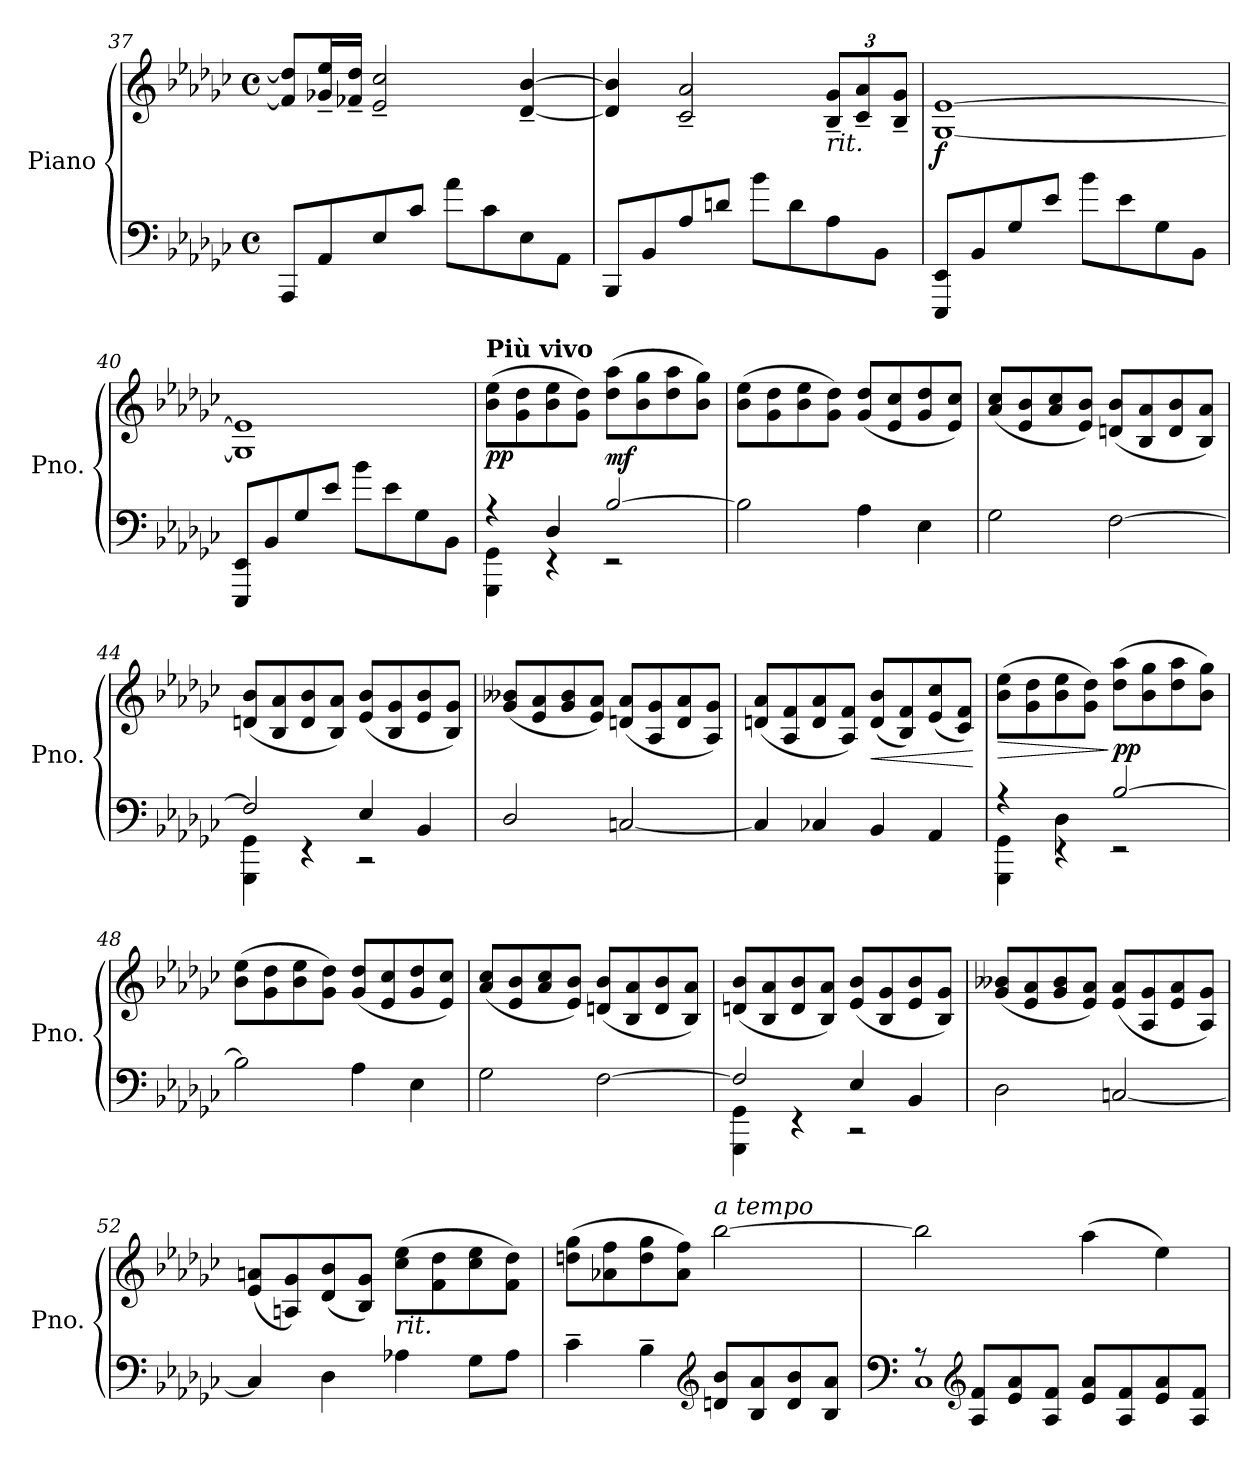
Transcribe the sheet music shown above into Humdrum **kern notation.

**kern	**kern	**dynam
*part1	*part1	*part1
*staff2	*staff1	*staff1/2
*I"Piano	*	*
*I'Pno.	*	*
*clefF4	*clefG2	*
*k[b-e-a-d-g-c-]	*k[b-e-a-d-g-c-]	*
*M4/4	*M4/4	*
*met(c)	*met(c)	*
=37	=37	=37
8AAA-/L	8f-/] 8dd-/]L	.
8AA-/	16g-X/~ 16ee-/~L	.
.	16f-X/~ 16dd-/~JJ	.
8E-/	2e-/~ 2cc-/~	.
8c-/J	.	.
8a-\L	.	.
8c-\	.	.
8E-\	[4d-/~> [4b-/~>	.
8AA-\J	.	.
!!LO:LB:g=z
=38	=38	=38
8BBB-/L	4d-/] 4b-/]	.
8BB-</	.	.
8A-</	2c-/~> 2a-/~>	.
8dn/J	.	.
8b-\L	.	.
8d\	.	.
!	!LO:TX:b:i:t=rit.	!
8A-\	12B-/~> 12g-/~>L	.
.	12c-/~> 12a-/~>	.
8BB-\J	.	.
.	12B-/~> 12g-/~>J	.
=39	=39	=39
!	!	!LO:DY:b
8EEE-/ 8EE-/L	[1G- [1e-	f
8BB-/	.	.
8G-/	.	.
8e-/J	.	.
8b-\L	.	.
8e-<\	.	.
8G-\	.	.
8BB-\J	.	.
=40	=40	=40
8EEE-/ 8EE-/L	1G-] 1e-]	.
8BB-</	.	.
8G-</	.	.
8e-</J	.	.
8b-<\L	.	.
8e-<\	.	.
8G-<\	.	.
8BB-\J	.	.
!!LO:LB:g=z
=41	=41	=41
*^	*	*
!	!	!LO:TX:a:B:t=Più vivo	!
!	!	!	!LO:DY:b
4r	4GGG-\ 4GG-\	(8b-\ 8ee-\L	pp
.	.	8g-\ 8dd-\	.
4D-/	4r	8b-\ 8ee-\	.
.	.	8g-\ 8dd-\J)	.
!	!	!	!LO:DY:a=2
[2B-/	2r	(8dd-\ 8aa-\L	mf
.	.	8b-\ 8gg-\	.
.	.	8dd-\ 8aa-\	.
.	.	8b-\ 8gg-\J)	.
*v	*v	*	*
=42	=42	=42
2B-\]	(<8b-\ 8ee-\L	.
.	8g-\ 8dd-\	.
.	8b-\ 8ee-\	.
.	8g-\ 8dd-\J)	.
4A-\	(8g-/ 8dd-/L	.
.	8e-/ 8cc-/	.
4E-\	8g-/ 8dd-/	.
.	8e-/ 8cc-/J)	.
=43	=43	=43
2G-\	(8a-/ 8cc-/L	.
.	8e-/ 8b-/	.
.	8a-/ 8cc-/	.
.	8e-/ 8b-/J)	.
[2F\	(8dn/ 8b-/L	.
.	8B-/ 8a-/	.
.	8d/ 8b-/	.
.	8B-/ 8a-/J)	.
=44	=44	=44
*^	*	*
2F/]	4GGG-\ 4GG-\	(8dn/ 8b-/L	.
.	.	8B-/ 8a-/	.
.	4r	8d/ 8b-/	.
.	.	8B-/ 8a-/J)	.
4E-/	2r	(8e-/ 8b-/L	.
.	.	8B-/ 8g-/	.
4BB-/	.	8e-/ 8b-/	.
.	.	8B-/ 8g-/J)	.
*v	*v	*	*
!!LO:PB:g=z
=45	=45	=45
2D-/	(8g-/ 8b--X/L	.
.	8e-/ 8a-/	.
.	8g-/ 8b--/	.
.	8e-/ 8a-/J)	.
[2Cn/	(8dn/ 8a-/L	.
.	8A-/ 8g-/	.
.	8d/ 8a-/	.
.	8A-/ 8g-/J)	.
=46	=46	=46
4C/]	(8dn/ 8a-/L	.
.	8A-/ 8f/	.
4C-X</	8d/ 8a-/	.
.	8A-/ 8f/J)	.
!	!	!LO:HP:b
4BB-/	(8d/ 8b-/L	<
.	8B-/ 8f/)	.
4AA-/	(8e-/ 8cc-/	.
.	8c-/ 8f/J)	.
.	.	[
=47	=47	=47
*^	*	*
!	!	!	!LO:HP:b
4r	4GGG-\ 4GG-\	(8b-\ 8ee-\L	>
.	.	8g-\ 8dd-\	.
4D-\	4r	8b-\ 8ee-\	.
.	.	8g-\ 8dd-\J)	.
!	!	!	!LO:DY:n=1:b
[2B-/	2r	(8dd-\ 8aa-\L	] pp
.	.	8b-\ 8gg-\	.
.	.	8dd-\ 8aa-\	.
.	.	8b-\ 8gg-\J)	.
*v	*v	*	*
=48	=48	=48
2B-\]	(8b-\ 8ee-\L	.
.	8g-\ 8dd-\	.
.	8b-\ 8ee-\	.
.	8g-\ 8dd-\J)	.
4A-\	(8g-/ 8dd-/L	.
.	8e-/ 8cc-/	.
4E-\	8g-/ 8dd-/	.
.	8e-/ 8cc-/J)	.
!!LO:LB:g=z
=49	=49	=49
2G-<\	(8a-/ 8cc-/L	.
.	8e-/ 8b-/	.
.	8a-/ 8cc-/	.
.	8e-/ 8b-/J)	.
[2F<\	(8dn/ 8b-/L	.
.	8B-/ 8a-/	.
.	8d/ 8b-/	.
.	8B-/ 8a-/J)	.
=50	=50	=50
*^	*	*
2F/]	4GGG-\ 4GG-\	(8dn/ 8b-/L	.
.	.	8B-/ 8a-/	.
.	4r	8d/ 8b-/	.
.	.	8B-/ 8a-/J)	.
4E-/	2r	(8e-/ 8b-/L	.
.	.	8B-/ 8g-/	.
4BB-/	.	8e-/ 8b-/	.
.	.	8B-/ 8g-/J)	.
*v	*v	*	*
=51	=51	=51
2D-<\	(8g-/ 8b--X/L	.
.	8e-/ 8a-/	.
.	8g-/ 8b--/	.
.	8e-/ 8a-/J)	.
[2Cn/	(8e-/ 8a-/L	.
.	8A-/ 8g-/	.
.	8e-/ 8a-/	.
.	8A-/ 8g-/J)	.
=52	=52	=52
4C/]	(8e-/ 8an/L	.
.	8An/ 8g-/)	.
4D-\	(8d-/ 8b-/	.
.	8B-/ 8g-/J)	.
!	!LO:TX:b:i:t=rit.	!
4A-X<\	(8cc-\ 8ee-\L	.
.	8f\ 8dd-\	.
8G-<\L	8cc-\ 8ee-\	.
8A-\J	8f\ 8dd-\J)	.
!!LO:LB:g=z
=53	=53	=53
4c-~\	(8ddn\ 8gg-\L	.
.	8a-X\ 8ff\	.
4B-~\	8dd\ 8gg-\	.
.	8a-\ 8ff\J)	.
*clefG2	*	*
!	!LO:TX:a:i:t=a tempo	!
!	!	!LO:DY:a=2
!	!	!LO:DY:n=1:a
8dn/< 8b-/<L	[2bb-\	pp mf
8B-/ 8a-/	.	.
8d/ 8b-/	.	.
8B-/ 8a-/J	.	.
=54	=54	=54
*clefF4	*	*
*^	*	*
8r	1C-	2bb-\]	.
*clefG2	*	*	*
8A-/ 8f/L	.	.	.
8e-/ 8a-/	.	.	.
8A-/ 8f/J	.	.	.
8e-/ 8a-/L	.	(4aa-\	.
8A-/ 8f/	.	.	.
8e-/ 8a-/	.	4ee-\)	.
8A-/ 8f/J	.	.	.
*v	*v	*	*
=	=	=
*-	*-	*-
